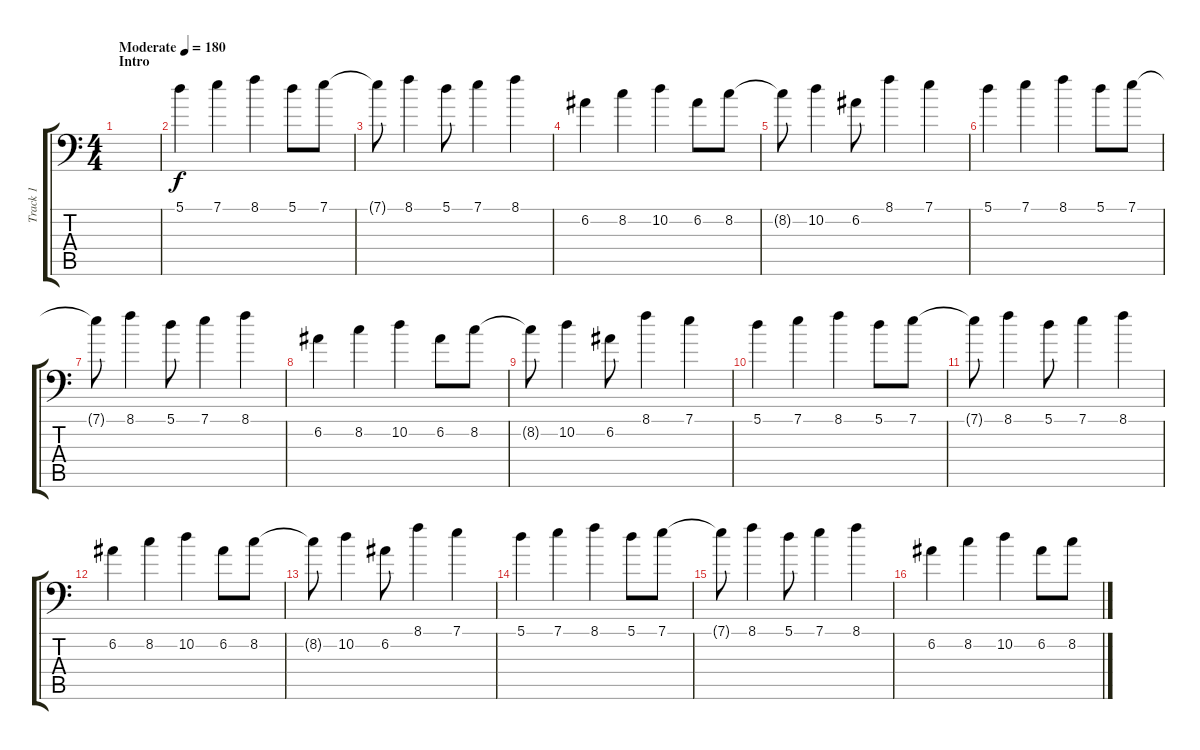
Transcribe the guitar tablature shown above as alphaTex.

\track ("Track 1" "Track 1") {instrument distortionguitar}
\staff {score tabs}
\tuning (A3 E3 C3 G2 D2 A1) {hide}
\ts (4 4)
\section ("" "Intro")
\tempo (180 "Moderate")
\clef f4
\ks c
|
5.1.4{balance 8} 7.1.4 8.1.4 5.1.8 7.1.8 |
7.1{t}.8 8.1.4 5.1.8 7.1.4 8.1.4 |
6.2.4 8.2.4 10.2.4 6.2.8 8.2.8 |
8.2{t}.8 10.2.4 6.2.8 8.1.4 7.1.4 |
5.1.4{balance 8} 7.1.4 8.1.4 5.1.8 7.1.8 |
7.1{t}.8 8.1.4 5.1.8 7.1.4 8.1.4 |
6.2.4 8.2.4 10.2.4 6.2.8 8.2.8 |
8.2{t}.8 10.2.4 6.2.8 8.1.4 7.1.4 |
5.1.4 7.1.4 8.1.4 5.1.8 7.1.8 |
7.1{t}.8 8.1.4 5.1.8 7.1.4 8.1.4 |
6.2.4 8.2.4 10.2.4 6.2.8 8.2.8 |
8.2{t}.8 10.2.4 6.2.8 8.1.4 7.1.4 |
5.1.4{balance 8} 7.1.4 8.1.4 5.1.8 7.1.8 |
7.1{t}.8 8.1.4 5.1.8 7.1.4 8.1.4 |
6.2.4 8.2.4 10.2.4 6.2.8 8.2.8
